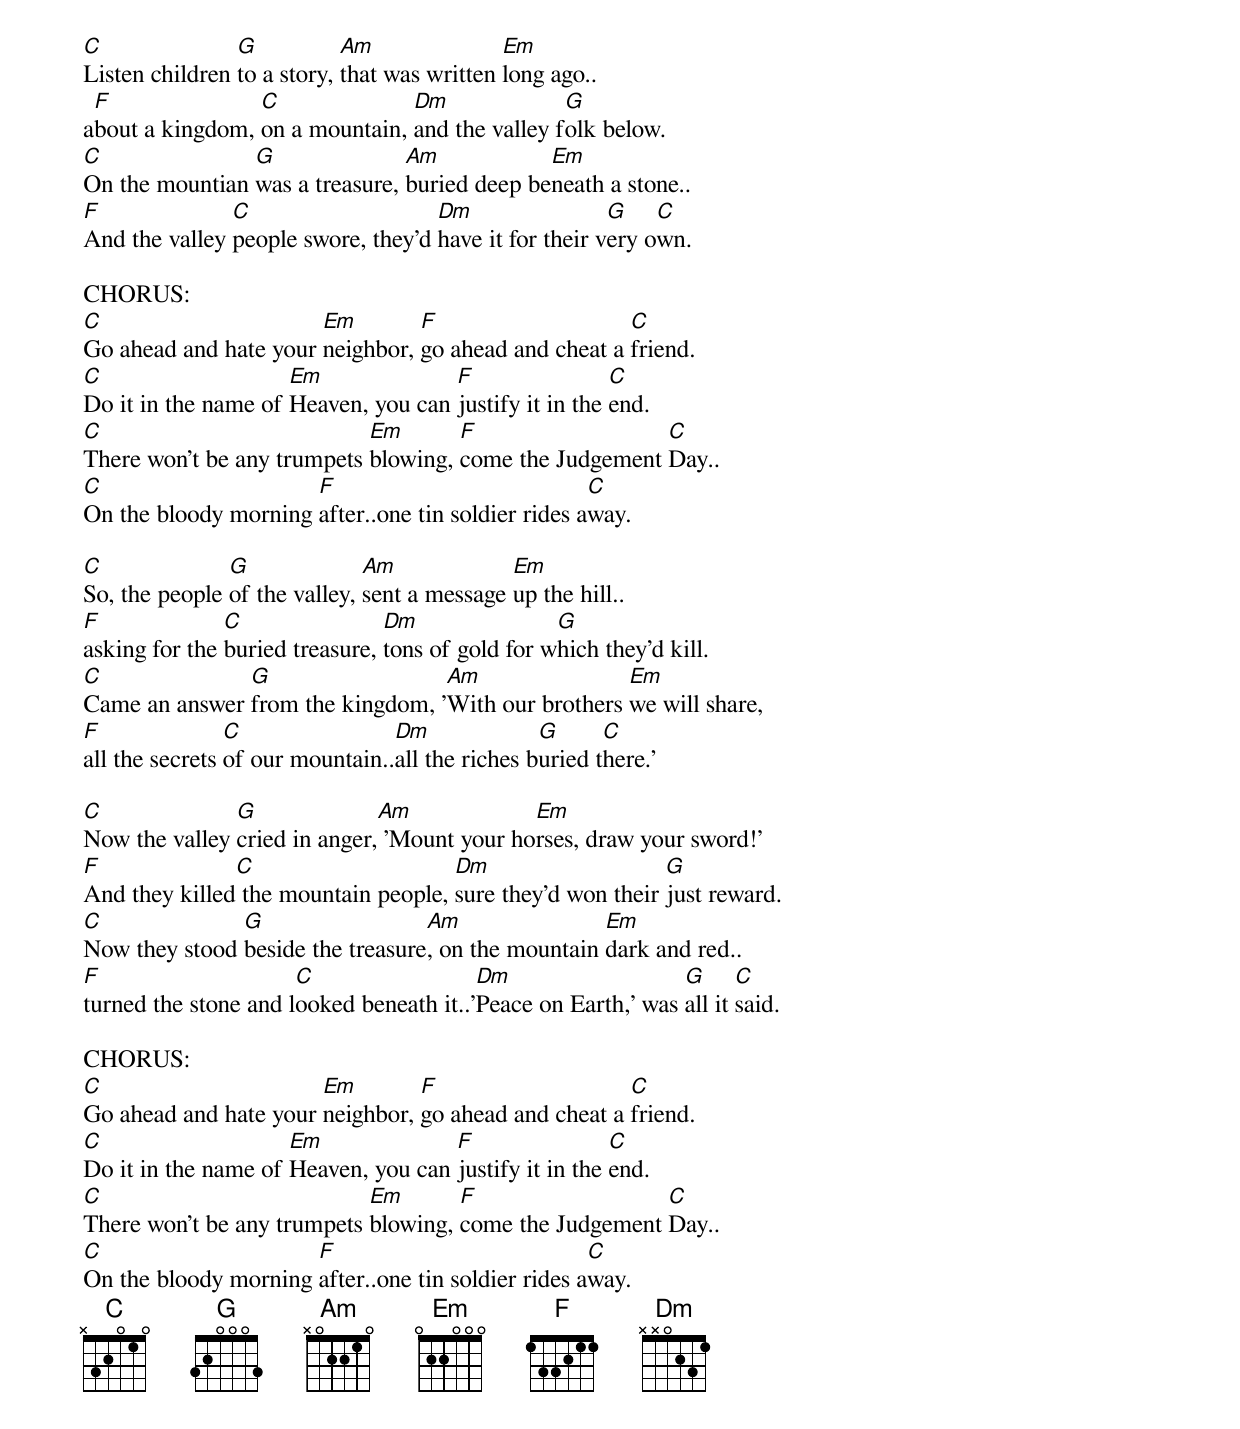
C               G           Am               Em
Listen children to a story, that was written long ago..
 F               C              Dm              G
about a kingdom, on a mountain, and the valley folk below.
C               G               Am            Em
On the mountian was a treasure, buried deep beneath a stone..
F              C                    Dm                 G    C
And the valley people swore, they'd have it for their very own.

CHORUS:
C                      Em        F                    C
Go ahead and hate your neighbor, go ahead and cheat a friend.
C                    Em              F                 C
Do it in the name of Heaven, you can justify it in the end.
C                           Em       F                  C
There won't be any trumpets blowing, come the Judgement Day..
C                     F                             C
On the bloody morning after..one tin soldier rides away.

C              G              Am             Em
So, the people of the valley, sent a message up the hill..
F              C                Dm                G
asking for the buried treasure, tons of gold for which they'd kill.
C              G                  Am                Em
Came an answer from the kingdom, 'With our brothers we will share,
F               C                Dm              G      C
all the secrets of our mountain..all the riches buried there.'

C              G              Am             Em
Now the valley cried in anger, 'Mount your horses, draw your sword!'
F              C                     Dm                    G
And they killed the mountain people, sure they'd won their just reward.
C              G                  Am                Em
Now they stood beside the treasure, on the mountain dark and red..
F                     C                  Dm                   G      C
turned the stone and looked beneath it..'Peace on Earth,' was all it said.

CHORUS:
C                      Em        F                    C
Go ahead and hate your neighbor, go ahead and cheat a friend.
C                    Em              F                 C
Do it in the name of Heaven, you can justify it in the end.
C                           Em       F                  C
There won't be any trumpets blowing, come the Judgement Day..
C                     F                             C
On the bloody morning after..one tin soldier rides away.
